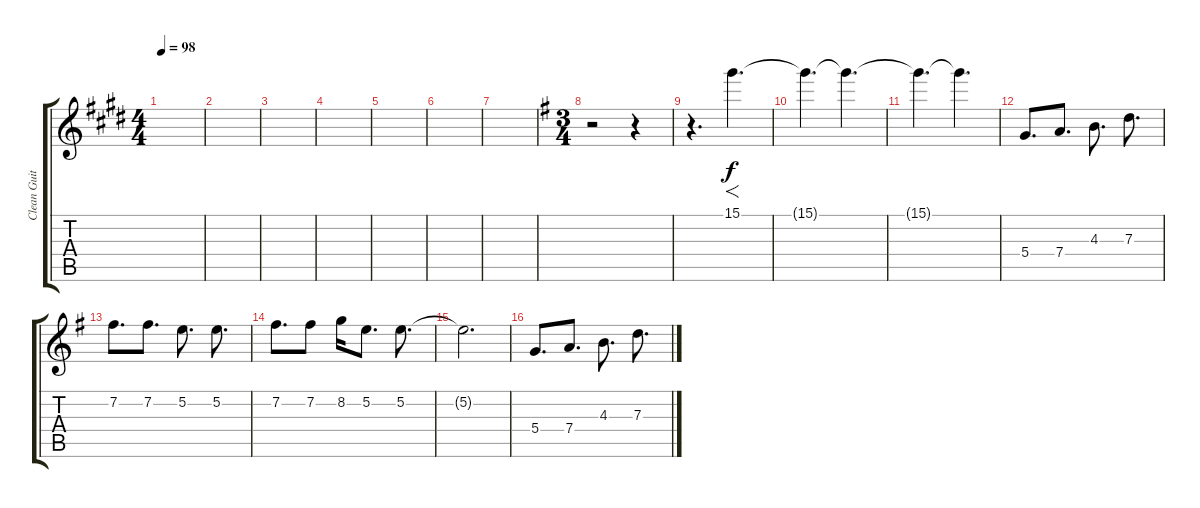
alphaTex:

\track ("Clean Guitar" "Clean Guit") {instrument acousticguitarsteel}
\staff {score tabs}
\tuning (E4 B3 G3 D3 A2 E2) {hide}
\ts (4 4)
\tempo 98
\clef g2
\ks c#minor
|
|
|
|
|
|
|
\ts (3 4)
\ks eminor
r.2 r.4 |
r.4{d} 15.1.4{f d volume 8 balance 12 instrument overdrivenguitar} |
15.1{t}.4{d volume 10} 15.1{t}.4{d volume 12} |
15.1{t}.4{d volume 14} 15.1{t}.4{d volume 15} |
5.4.8{d volume 16 balance 12 instrument overdrivenguitar} 7.4.8{d} 4.3.8{d} 7.3.8{d} |
7.2.8{d} 7.2.8{d} 5.2.8{d} 5.2.8{d} |
7.2.8{d} 7.2.8 8.2.16 5.2.8{d} 5.2.8{d} |
5.2{t}.2{d} |
5.4.8{d volume 16 balance 12 instrument overdrivenguitar} 7.4.8{d} 4.3.8{d} 7.3.8{d}
